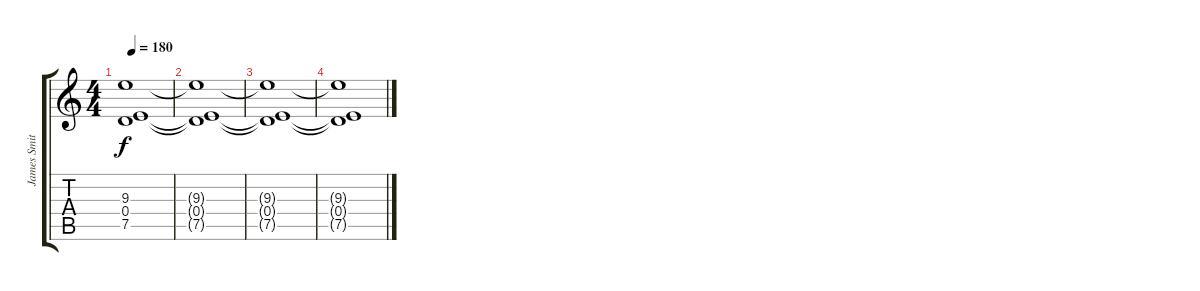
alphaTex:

\track ("James Smith" "James Smit") {instrument distortionguitar}
\staff {score tabs}
\tuning (E4 B3 G3 D3 A2 D2) {hide}
\ts (4 4)
\tempo 180
\clef g2
\ks c
(9.3{t} 0.4{t} 7.5{t}).1{dy f} |
(9.3{t} 0.4{t} 7.5{t}).1 |
(9.3{t} 0.4{t} 7.5{t}).1 |
(9.3{t} 0.4{t} 7.5{t}).1
